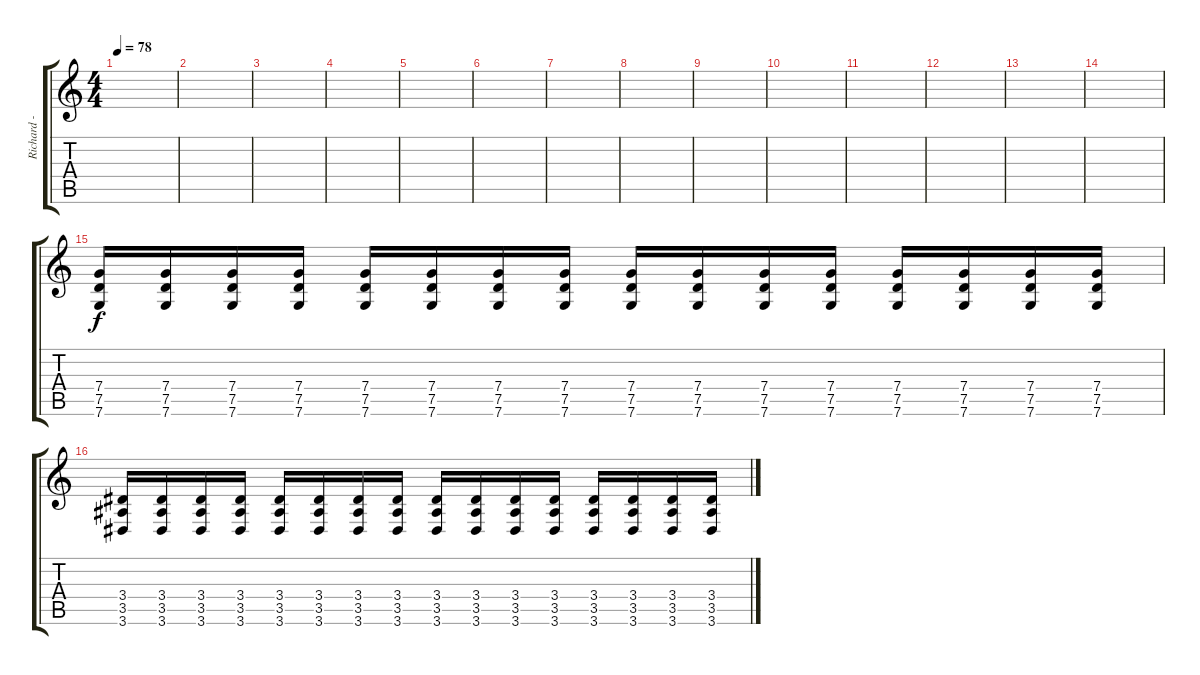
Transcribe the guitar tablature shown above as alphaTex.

\track ("Richard - Guitar" "Richard - ") {instrument distortionguitar}
\staff {score tabs}
\tuning (D4 A3 F3 C3 G2 C2) {hide}
\ts (4 4)
\tempo 78
\clef g2
\ks c
|
|
|
|
|
|
|
|
|
|
|
|
|
|
(7.4 7.5 7.6).16 (7.4 7.5 7.6).16 (7.4 7.5 7.6).16 (7.4 7.5 7.6).16 (7.4 7.5 7.6).16 (7.4 7.5 7.6).16 (7.4 7.5 7.6).16 (7.4 7.5 7.6).16 (7.4 7.5 7.6).16 (7.4 7.5 7.6).16 (7.4 7.5 7.6).16 (7.4 7.5 7.6).16 (7.4 7.5 7.6).16 (7.4 7.5 7.6).16 (7.4 7.5 7.6).16 (7.4 7.5 7.6).16 |
(3.4 3.5 3.6).16 (3.4 3.5 3.6).16 (3.4 3.5 3.6).16 (3.4 3.5 3.6).16 (3.4 3.5 3.6).16 (3.4 3.5 3.6).16 (3.4 3.5 3.6).16 (3.4 3.5 3.6).16 (3.4 3.5 3.6).16 (3.4 3.5 3.6).16 (3.4 3.5 3.6).16 (3.4 3.5 3.6).16 (3.4 3.5 3.6).16 (3.4 3.5 3.6).16 (3.4 3.5 3.6).16 (3.4 3.5 3.6).16
